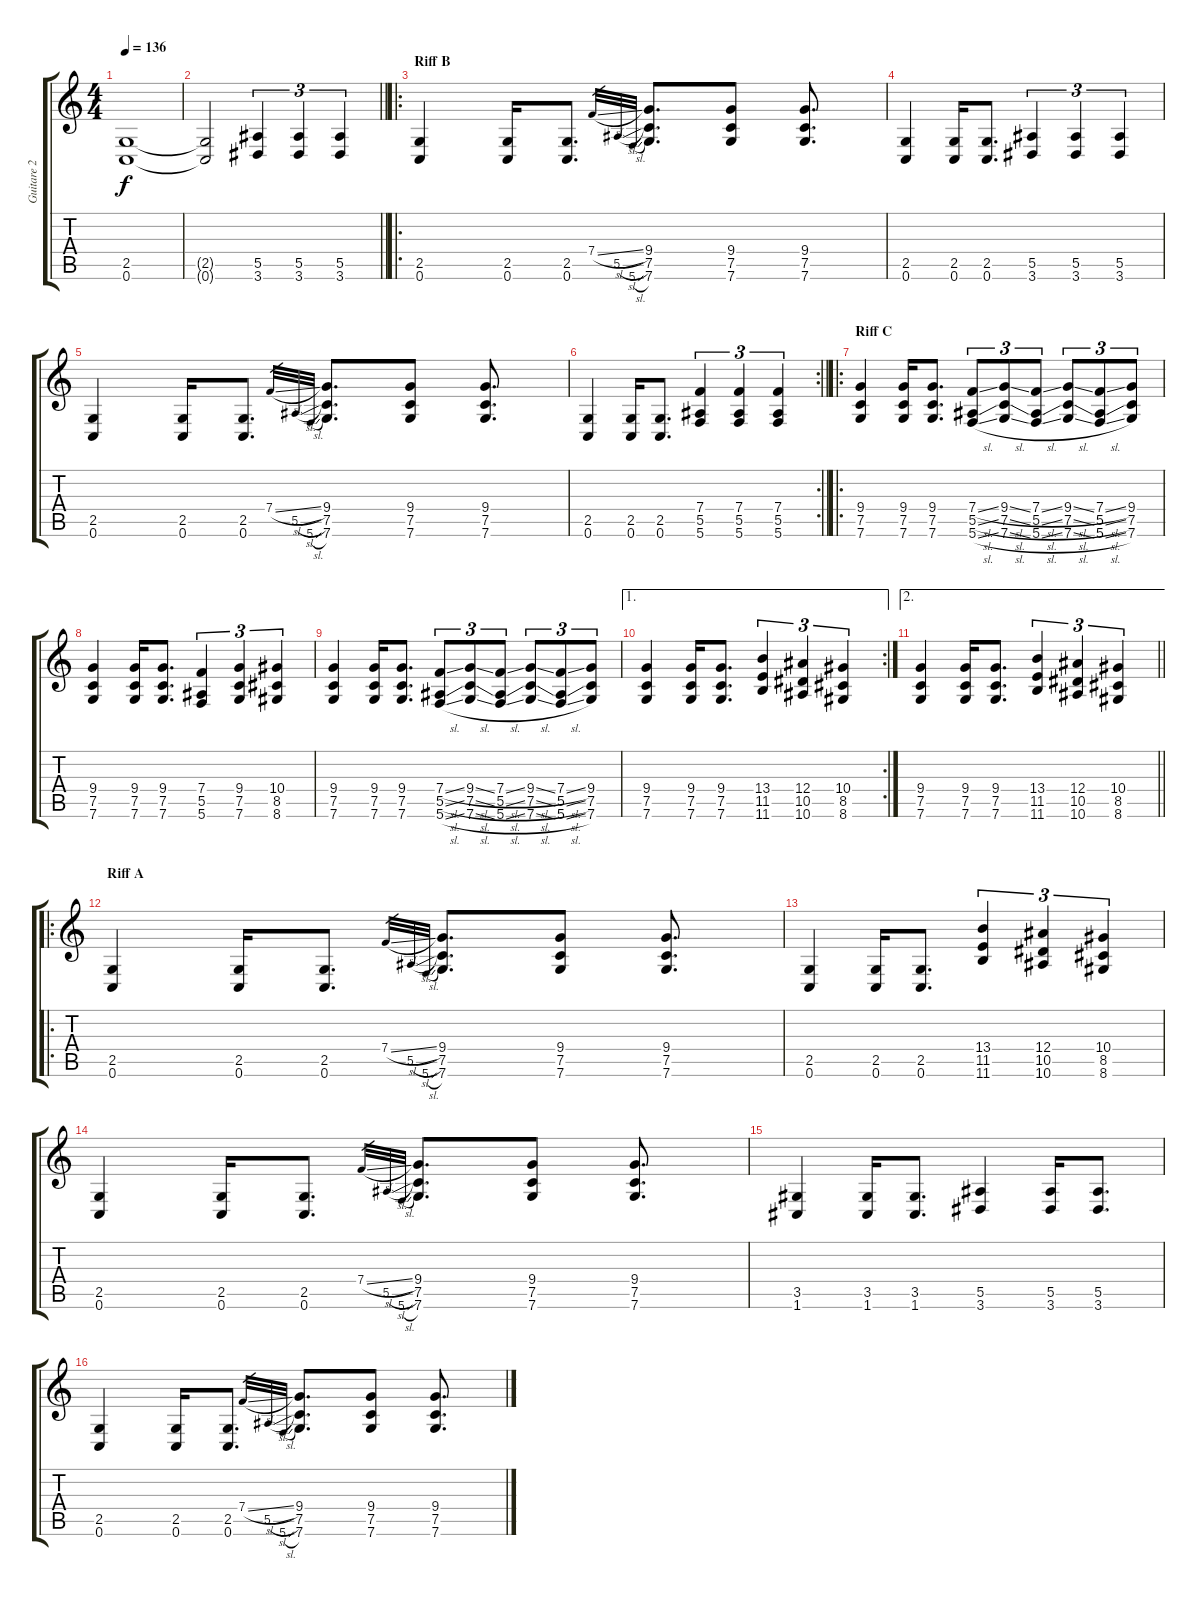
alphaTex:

\track ("Guitare 2" "Guitare 2") {instrument distortionguitar}
\staff {score tabs}
\tuning (C4 G3 Eb3 Bb2 F2 C2) {hide}
\ts (4 4)
\tempo 136
\clef g2
\ks c
(2.5 0.6).1{dy f} |
\barLineRight lightlight
(2.5{t} 0.6{t}).2 (5.5 3.6).4{tu (3 2)} (5.5 3.6).4{tu (3 2)} (5.5 3.6).4{tu (3 2)} |
\ro
\section ("" "Riff B")
(2.5 0.6).4 (2.5 0.6).16 (2.5 0.6).8{d} 7.4{sl}.32{gr} 5.5{sl}.32{gr} 5.6{sl}.32{gr} (9.4 7.5 7.6).8{d} (9.4 7.5 7.6).8 (9.4 7.5 7.6).8{d} |
(2.5 0.6).4 (2.5 0.6).16 (2.5 0.6).8{d} (5.5 3.6).4{tu (3 2)} (5.5 3.6).4{tu (3 2)} (5.5 3.6).4{tu (3 2)} |
(2.5 0.6).4 (2.5 0.6).16 (2.5 0.6).8{d} 7.4{sl}.32{gr} 5.5{sl}.32{gr} 5.6{sl}.32{gr} (9.4 7.5 7.6).8{d} (9.4 7.5 7.6).8 (9.4 7.5 7.6).8{d} |
\rc 2
\barLineRight lightlight
(2.5 0.6).4 (2.5 0.6).16 (2.5 0.6).8{d} (7.4 5.5 5.6).4{tu (3 2)} (7.4 5.5 5.6).4{tu (3 2)} (7.4 5.5 5.6).4{tu (3 2)} |
\ro
\section ("" "Riff C")
(9.4 7.5 7.6).4 (9.4 7.5 7.6).16 (9.4 7.5 7.6).8{d} (7.4{sl} 5.5{sl} 5.6{sl}).8{tu (3 2)} (9.4{sl} 7.5{sl} 7.6{sl}).8{tu (3 2)} (7.4{sl} 5.5{sl} 5.6{sl}).8{tu (3 2)} (9.4{sl} 7.5{sl} 7.6{sl}).8{tu (3 2)} (7.4{sl} 5.5{sl} 5.6{sl}).8{tu (3 2)} (9.4 7.5 7.6).8{tu (3 2)} |
(9.4 7.5 7.6).4 (9.4 7.5 7.6).16 (9.4 7.5 7.6).8{d} (7.4 5.5 5.6).4{tu (3 2)} (9.4 7.5 7.6).4{tu (3 2)} (10.4 8.5 8.6).4{tu (3 2)} |
(9.4 7.5 7.6).4 (9.4 7.5 7.6).16 (9.4 7.5 7.6).8{d} (7.4{sl} 5.5{sl} 5.6{sl}).8{tu (3 2)} (9.4{sl} 7.5{sl} 7.6{sl}).8{tu (3 2)} (7.4{sl} 5.5{sl} 5.6{sl}).8{tu (3 2)} (9.4{sl} 7.5{sl} 7.6{sl}).8{tu (3 2)} (7.4{sl} 5.5{sl} 5.6{sl}).8{tu (3 2)} (9.4 7.5 7.6).8{tu (3 2)} |
\ae 1
\rc 2
(9.4 7.5 7.6).4 (9.4 7.5 7.6).16 (9.4 7.5 7.6).8{d} (13.4 11.5 11.6).4{tu (3 2)} (12.4 10.5 10.6).4{tu (3 2)} (10.4 8.5 8.6).4{tu (3 2)} |
\ae 2
\barLineRight lightlight
(9.4 7.5 7.6).4 (9.4 7.5 7.6).16 (9.4 7.5 7.6).8{d} (13.4 11.5 11.6).4{tu (3 2)} (12.4 10.5 10.6).4{tu (3 2)} (10.4 8.5 8.6).4{tu (3 2)} |
\ro
\section ("" "Riff A")
(2.5 0.6).4 (2.5 0.6).16 (2.5 0.6).8{d} 7.4{sl}.32{gr} 5.5{sl}.32{gr} 5.6{sl}.32{gr} (9.4 7.5 7.6).8{d} (9.4 7.5 7.6).8 (9.4 7.5 7.6).8{d} |
(2.5 0.6).4 (2.5 0.6).16 (2.5 0.6).8{d} (13.4 11.5 11.6).4{tu (3 2)} (12.4 10.5 10.6).4{tu (3 2)} (10.4 8.5 8.6).4{tu (3 2)} |
(2.5 0.6).4 (2.5 0.6).16 (2.5 0.6).8{d} 7.4{sl}.32{gr} 5.5{sl}.32{gr} 5.6{sl}.32{gr} (9.4 7.5 7.6).8{d} (9.4 7.5 7.6).8 (9.4 7.5 7.6).8{d} |
(3.5 1.6).4 (3.5 1.6).16 (3.5 1.6).8{d} (5.5 3.6).4 (5.5 3.6).16 (5.5 3.6).8{d} |
(2.5 0.6).4 (2.5 0.6).16 (2.5 0.6).8{d} 7.4{sl}.32{gr} 5.5{sl}.32{gr} 5.6{sl}.32{gr} (9.4 7.5 7.6).8{d} (9.4 7.5 7.6).8 (9.4 7.5 7.6).8{d}
